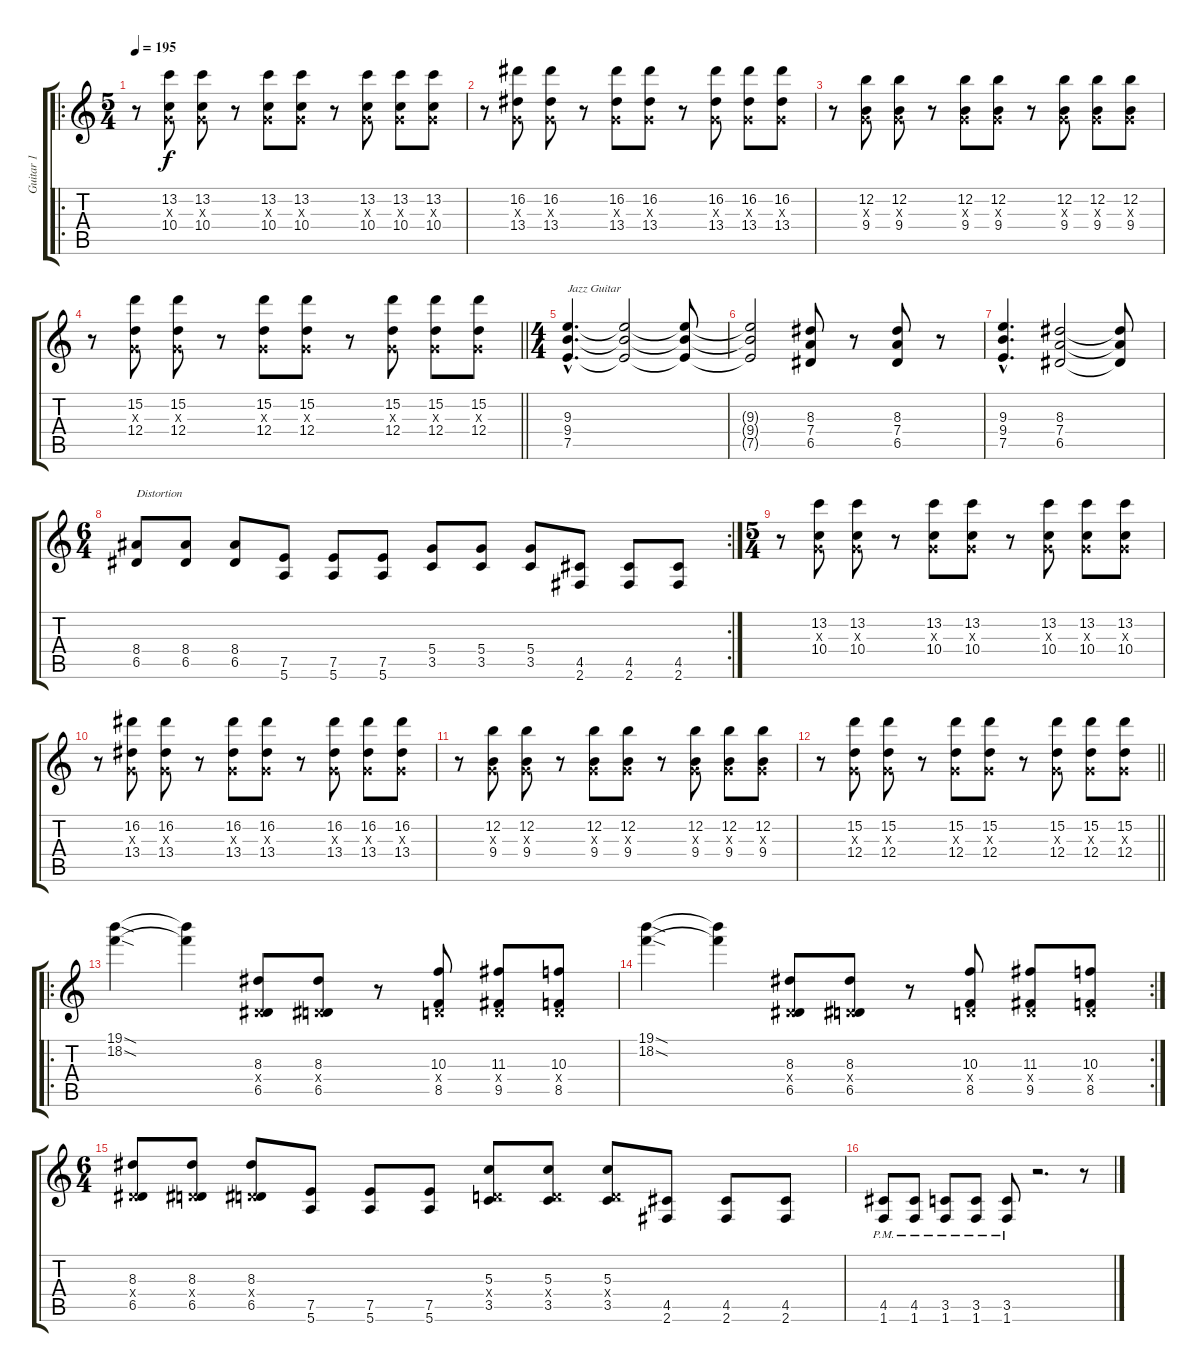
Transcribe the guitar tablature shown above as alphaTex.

\track ("Guitar 1" "Guitar 1") {instrument distortionguitar}
\staff {score tabs}
\tuning (E4 B3 G3 D3 A2 E2) {hide}
\ro
\ts (5 4)
\tempo 195
\clef g2
\ks c
r.8{dy f instrument distortionguitar} (13.2 0.3{x} 10.4).8 (13.2 0.3{x} 10.4).8 r.8 (13.2 0.3{x} 10.4).8 (13.2 0.3{x} 10.4).8 r.8 (13.2 0.3{x} 10.4).8 (13.2 0.3{x} 10.4).8 (13.2 0.3{x} 10.4).8 |
r.8 (16.2 0.3{x} 13.4).8 (16.2 0.3{x} 13.4).8 r.8 (16.2 0.3{x} 13.4).8 (16.2 0.3{x} 13.4).8 r.8 (16.2 0.3{x} 13.4).8 (16.2 0.3{x} 13.4).8 (16.2 0.3{x} 13.4).8 |
r.8 (12.2 0.3{x} 9.4).8 (12.2 0.3{x} 9.4).8 r.8 (12.2 0.3{x} 9.4).8 (12.2 0.3{x} 9.4).8 r.8 (12.2 0.3{x} 9.4).8 (12.2 0.3{x} 9.4).8 (12.2 0.3{x} 9.4).8 |
\barLineRight lightlight
r.8 (15.2 0.3{x} 12.4).8 (15.2 0.3{x} 12.4).8 r.8 (15.2 0.3{x} 12.4).8 (15.2 0.3{x} 12.4).8 r.8 (15.2 0.3{x} 12.4).8 (15.2 0.3{x} 12.4).8 (15.2 0.3{x} 12.4).8 |
\ts (4 4)
(9.3{hac} 9.4{hac} 7.5{hac}).4{d txt "Jazz Guitar" instrument electricguitarjazz} (9.3{t} 9.4{t} 7.5{t}).2 (9.3{t} 9.4{t} 7.5{t}).8 |
(9.3{t} 9.4{t} 7.5{t}).2 (8.3 7.4 6.5).8 r.8 (8.3 7.4 6.5).8 r.8 |
(9.3{hac} 9.4{hac} 7.5{hac}).4{d} (8.3 7.4 6.5).2 (8.3{t} 7.4{t} 6.5{t}).8 |
\rc 2
\ts (6 4)
(8.4 6.5).8{txt "Distortion" instrument distortionguitar} (8.4 6.5).8 (8.4 6.5).8 (7.5 5.6).8 (7.5 5.6).8 (7.5 5.6).8 (5.4 3.5).8 (5.4 3.5).8 (5.4 3.5).8 (4.5 2.6).8 (4.5 2.6).8 (4.5 2.6).8 |
\ts (5 4)
r.8 (13.2 0.3{x} 10.4).8 (13.2 0.3{x} 10.4).8 r.8 (13.2 0.3{x} 10.4).8 (13.2 0.3{x} 10.4).8 r.8 (13.2 0.3{x} 10.4).8 (13.2 0.3{x} 10.4).8 (13.2 0.3{x} 10.4).8 |
r.8 (16.2 0.3{x} 13.4).8 (16.2 0.3{x} 13.4).8 r.8 (16.2 0.3{x} 13.4).8 (16.2 0.3{x} 13.4).8 r.8 (16.2 0.3{x} 13.4).8 (16.2 0.3{x} 13.4).8 (16.2 0.3{x} 13.4).8 |
r.8 (12.2 0.3{x} 9.4).8 (12.2 0.3{x} 9.4).8 r.8 (12.2 0.3{x} 9.4).8 (12.2 0.3{x} 9.4).8 r.8 (12.2 0.3{x} 9.4).8 (12.2 0.3{x} 9.4).8 (12.2 0.3{x} 9.4).8 |
\barLineRight lightlight
r.8 (15.2 0.3{x} 12.4).8 (15.2 0.3{x} 12.4).8 r.8 (15.2 0.3{x} 12.4).8 (15.2 0.3{x} 12.4).8 r.8 (15.2 0.3{x} 12.4).8 (15.2 0.3{x} 12.4).8 (15.2 0.3{x} 12.4).8 |
\ro
(19.1{sod} 18.2{sod}).4 (19.1{t} 18.2{t}).4 (8.3 0.4{x} 6.5).8 (8.3 0.4{x} 6.5).8 r.8 (10.3 0.4{x} 8.5).8 (11.3 0.4{x} 9.5).8 (10.3 0.4{x} 8.5).8 |
\rc 2
(19.1{sod} 18.2{sod}).4 (19.1{t} 18.2{t}).4 (8.3 0.4{x} 6.5).8 (8.3 0.4{x} 6.5).8 r.8 (10.3 0.4{x} 8.5).8 (11.3 0.4{x} 9.5).8 (10.3 0.4{x} 8.5).8 |
\ts (6 4)
(8.3 0.4{x} 6.5).8 (8.3 0.4{x} 6.5).8 (8.3 0.4{x} 6.5).8 (7.5 5.6).8 (7.5 5.6).8 (7.5 5.6).8 (5.3 0.4{x} 3.5).8 (5.3 0.4{x} 3.5).8 (5.3 0.4{x} 3.5).8 (4.5 2.6).8 (4.5 2.6).8 (4.5 2.6).8 |
(4.5{pm} 1.6{pm}).8 (4.5{pm} 1.6{pm}).8 (3.5{pm} 1.6{pm}).8 (3.5{pm} 1.6{pm}).8 (3.5{pm} 1.6{pm}).8 r.2{d} r.8
